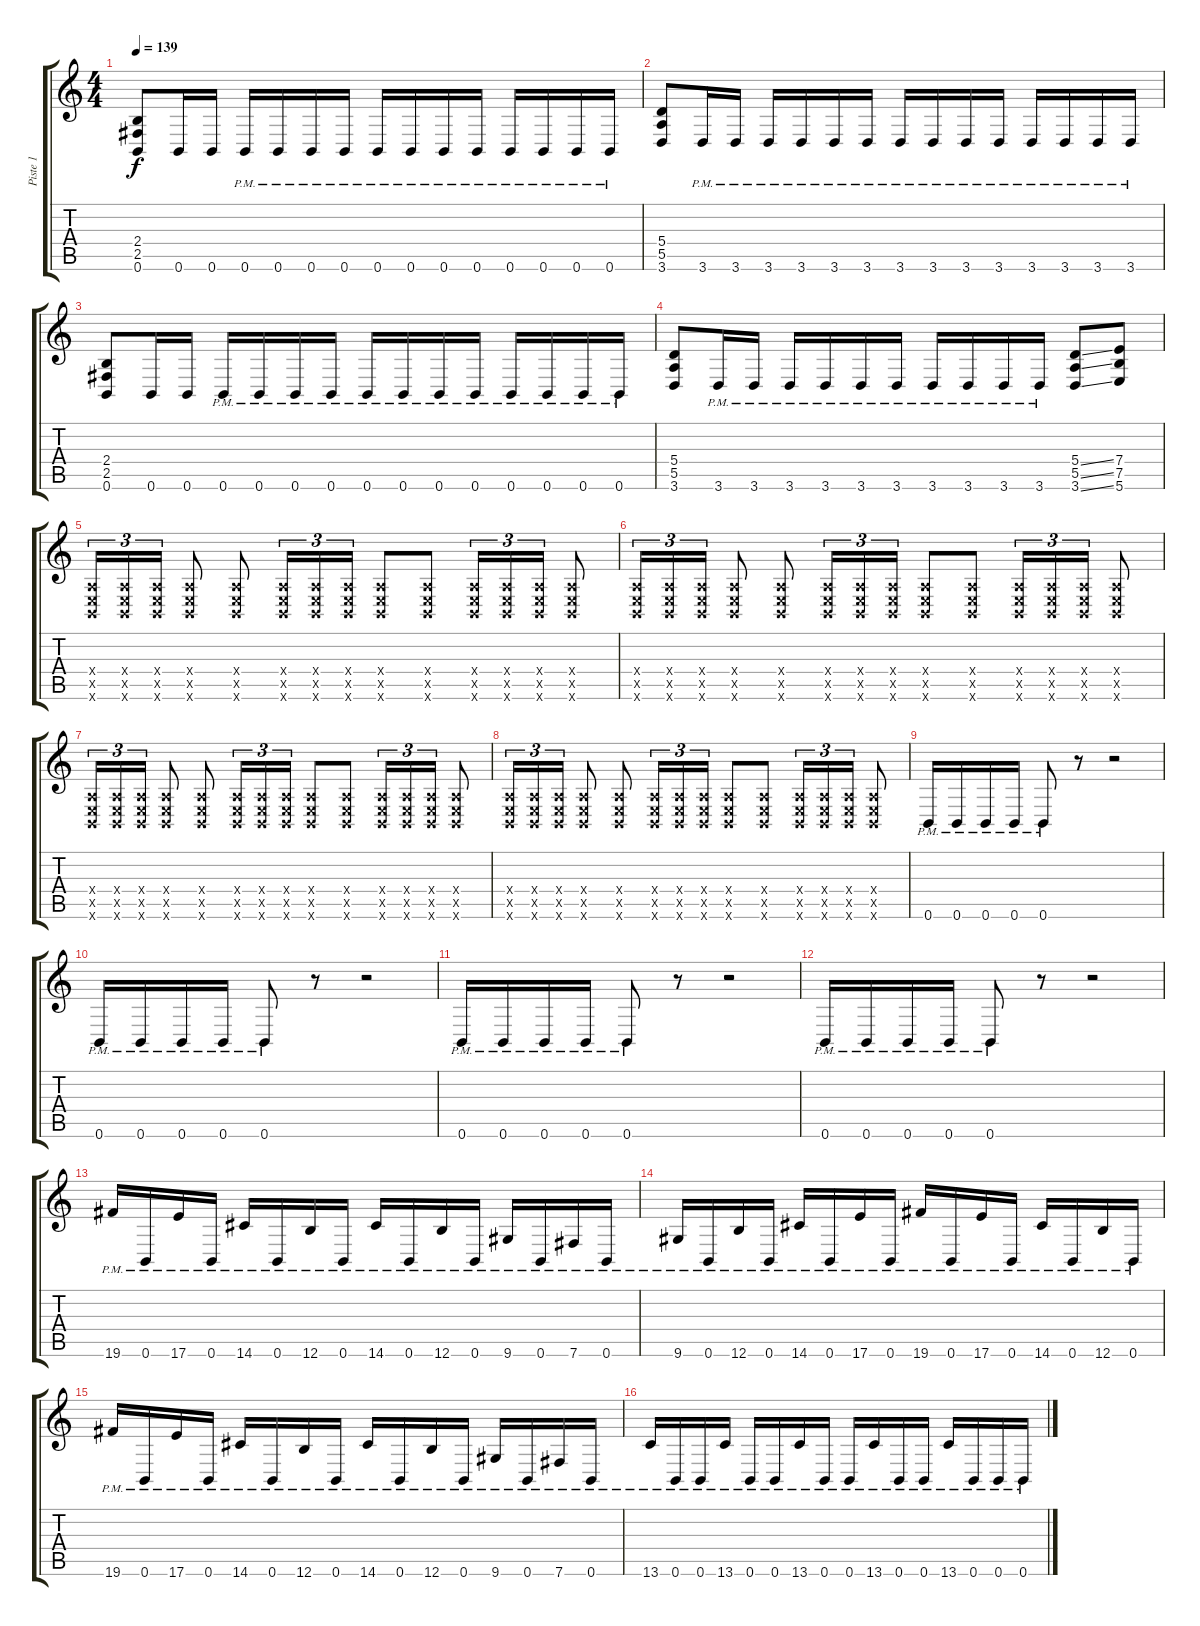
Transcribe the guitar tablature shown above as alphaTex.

\track ("Piste 1" "Piste 1") {instrument distortionguitar}
\staff {score tabs}
\tuning (B3 Gb3 D3 A2 E2 B1) {hide}
\ts (4 4)
\tempo 139
\clef g2
\ks c
(2.4 2.5 0.6).8{dy f} 0.6.16 0.6.16 0.6{pm}.16 0.6{pm}.16 0.6{pm}.16 0.6{pm}.16 0.6{pm}.16 0.6{pm}.16 0.6{pm}.16 0.6{pm}.16 0.6{pm}.16 0.6{pm}.16 0.6{pm}.16 0.6{pm}.16 |
(5.4 5.5 3.6).8 3.6{pm}.16 3.6{pm}.16 3.6{pm}.16 3.6{pm}.16 3.6{pm}.16 3.6{pm}.16 3.6{pm}.16 3.6{pm}.16 3.6{pm}.16 3.6{pm}.16 3.6{pm}.16 3.6{pm}.16 3.6{pm}.16 3.6{pm}.16 |
(2.4 2.5 0.6).8 0.6.16 0.6.16 0.6{pm}.16 0.6{pm}.16 0.6{pm}.16 0.6{pm}.16 0.6{pm}.16 0.6{pm}.16 0.6{pm}.16 0.6{pm}.16 0.6{pm}.16 0.6{pm}.16 0.6{pm}.16 0.6{pm}.16 |
(5.4 5.5 3.6).8 3.6{pm}.16 3.6{pm}.16 3.6{pm}.16 3.6{pm}.16 3.6{pm}.16 3.6{pm}.16 3.6{pm}.16 3.6{pm}.16 3.6{pm}.16 3.6{pm}.16 (5.4{ss} 5.5{ss} 3.6{ss}).8 (7.4 7.5 5.6).8 |
(0.4{x} 0.5{x} 0.6{x}).16{tu (3 2)} (0.4{x} 0.5{x} 0.6{x}).16{tu (3 2)} (0.4{x} 0.5{x} 0.6{x}).16{tu (3 2)} (0.4{x} 0.5{x} 0.6{x}).8 (0.4{x} 0.5{x} 0.6{x}).8 (0.4{x} 0.5{x} 0.6{x}).16{tu (3 2)} (0.4{x} 0.5{x} 0.6{x}).16{tu (3 2)} (0.4{x} 0.5{x} 0.6{x}).16{tu (3 2)} (0.4{x} 0.5{x} 0.6{x}).8 (0.4{x} 0.5{x} 0.6{x}).8 (0.4{x} 0.5{x} 0.6{x}).16{tu (3 2)} (0.4{x} 0.5{x} 0.6{x}).16{tu (3 2)} (0.4{x} 0.5{x} 0.6{x}).16{tu (3 2)} (0.4{x} 0.5{x} 0.6{x}).8 |
(0.4{x} 0.5{x} 0.6{x}).16{tu (3 2)} (0.4{x} 0.5{x} 0.6{x}).16{tu (3 2)} (0.4{x} 0.5{x} 0.6{x}).16{tu (3 2)} (0.4{x} 0.5{x} 0.6{x}).8 (0.4{x} 0.5{x} 0.6{x}).8 (0.4{x} 0.5{x} 0.6{x}).16{tu (3 2)} (0.4{x} 0.5{x} 0.6{x}).16{tu (3 2)} (0.4{x} 0.5{x} 0.6{x}).16{tu (3 2)} (0.4{x} 0.5{x} 0.6{x}).8 (0.4{x} 0.5{x} 0.6{x}).8 (0.4{x} 0.5{x} 0.6{x}).16{tu (3 2)} (0.4{x} 0.5{x} 0.6{x}).16{tu (3 2)} (0.4{x} 0.5{x} 0.6{x}).16{tu (3 2)} (0.4{x} 0.5{x} 0.6{x}).8 |
(0.4{x} 0.5{x} 0.6{x}).16{tu (3 2)} (0.4{x} 0.5{x} 0.6{x}).16{tu (3 2)} (0.4{x} 0.5{x} 0.6{x}).16{tu (3 2)} (0.4{x} 0.5{x} 0.6{x}).8 (0.4{x} 0.5{x} 0.6{x}).8 (0.4{x} 0.5{x} 0.6{x}).16{tu (3 2)} (0.4{x} 0.5{x} 0.6{x}).16{tu (3 2)} (0.4{x} 0.5{x} 0.6{x}).16{tu (3 2)} (0.4{x} 0.5{x} 0.6{x}).8 (0.4{x} 0.5{x} 0.6{x}).8 (0.4{x} 0.5{x} 0.6{x}).16{tu (3 2)} (0.4{x} 0.5{x} 0.6{x}).16{tu (3 2)} (0.4{x} 0.5{x} 0.6{x}).16{tu (3 2)} (0.4{x} 0.5{x} 0.6{x}).8 |
(0.4{x} 0.5{x} 0.6{x}).16{tu (3 2)} (0.4{x} 0.5{x} 0.6{x}).16{tu (3 2)} (0.4{x} 0.5{x} 0.6{x}).16{tu (3 2)} (0.4{x} 0.5{x} 0.6{x}).8 (0.4{x} 0.5{x} 0.6{x}).8 (0.4{x} 0.5{x} 0.6{x}).16{tu (3 2)} (0.4{x} 0.5{x} 0.6{x}).16{tu (3 2)} (0.4{x} 0.5{x} 0.6{x}).16{tu (3 2)} (0.4{x} 0.5{x} 0.6{x}).8 (0.4{x} 0.5{x} 0.6{x}).8 (0.4{x} 0.5{x} 0.6{x}).16{tu (3 2)} (0.4{x} 0.5{x} 0.6{x}).16{tu (3 2)} (0.4{x} 0.5{x} 0.6{x}).16{tu (3 2)} (0.4{x} 0.5{x} 0.6{x}).8 |
0.6{pm}.16 0.6{pm}.16 0.6{pm}.16 0.6{pm}.16 0.6{pm}.8 r.8 r.2 |
0.6{pm}.16 0.6{pm}.16 0.6{pm}.16 0.6{pm}.16 0.6{pm}.8 r.8 r.2 |
0.6{pm}.16 0.6{pm}.16 0.6{pm}.16 0.6{pm}.16 0.6{pm}.8 r.8 r.2 |
0.6{pm}.16 0.6{pm}.16 0.6{pm}.16 0.6{pm}.16 0.6{pm}.8 r.8 r.2 |
19.6{pm}.16{balance 2} 0.6{pm}.16 17.6{pm}.16 0.6{pm}.16 14.6{pm}.16 0.6{pm}.16 12.6{pm}.16 0.6{pm}.16 14.6{pm}.16 0.6{pm}.16 12.6{pm}.16 0.6{pm}.16 9.6{pm}.16 0.6{pm}.16 7.6{pm}.16 0.6{pm}.16 |
9.6{pm}.16 0.6{pm}.16 12.6{pm}.16 0.6{pm}.16 14.6{pm}.16 0.6{pm}.16 17.6{pm}.16 0.6{pm}.16 19.6{pm}.16 0.6{pm}.16 17.6{pm}.16 0.6{pm}.16 14.6{pm}.16 0.6{pm}.16 12.6{pm}.16 0.6{pm}.16 |
19.6{pm}.16 0.6{pm}.16 17.6{pm}.16 0.6{pm}.16 14.6{pm}.16 0.6{pm}.16 12.6{pm}.16 0.6{pm}.16 14.6{pm}.16 0.6{pm}.16 12.6{pm}.16 0.6{pm}.16 9.6{pm}.16 0.6{pm}.16 7.6{pm}.16 0.6{pm}.16 |
13.6{pm}.16 0.6{pm}.16 0.6{pm}.16 13.6{pm}.16 0.6{pm}.16 0.6{pm}.16 13.6{pm}.16 0.6{pm}.16 0.6{pm}.16 13.6{pm}.16 0.6{pm}.16 0.6{pm}.16 13.6{pm}.16 0.6{pm}.16 0.6{pm}.16 0.6{pm}.16
